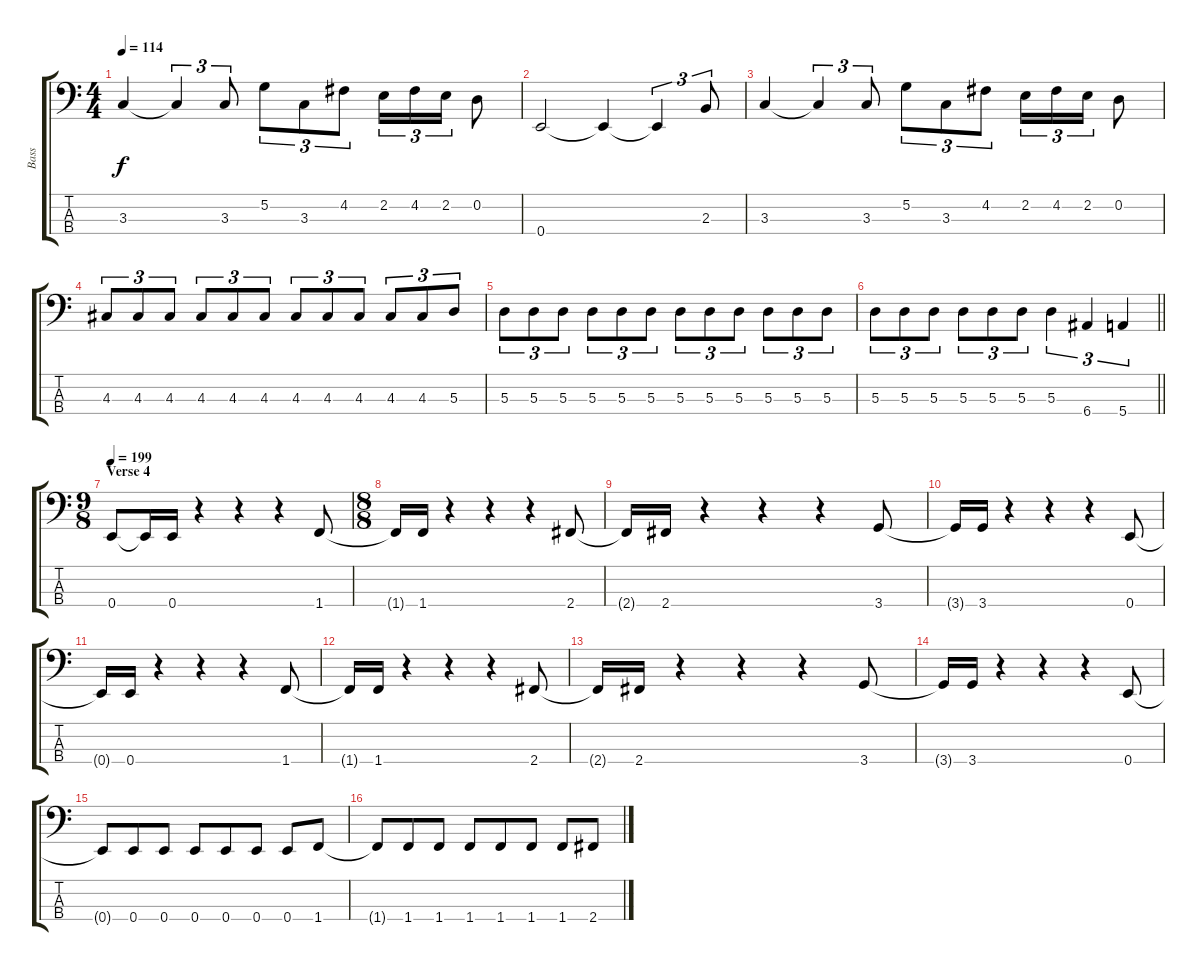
\track ("Bass" "Bass") {instrument electricbasspick}
\staff {score tabs}
\tuning (G2 D2 A1 E1) {hide}
\ts (4 4)
\tempo 114
\clef f4
\ks c
3.3.4{dy f} 3.3{t}.4{tu (3 2)} 3.3.8{tu (3 2)} 5.2.8{tu (3 2)} 3.3.8{tu (3 2)} 4.2.8{tu (3 2)} 2.2.16{tu (3 2)} 4.2.16{tu (3 2)} 2.2.16{tu (3 2)} 0.2.8 |
0.4.2 0.4{t}.4 0.4{t}.4{tu (3 2)} 2.3.8{tu (3 2)} |
3.3.4 3.3{t}.4{tu (3 2)} 3.3.8{tu (3 2)} 5.2.8{tu (3 2)} 3.3.8{tu (3 2)} 4.2.8{tu (3 2)} 2.2.16{tu (3 2)} 4.2.16{tu (3 2)} 2.2.16{tu (3 2)} 0.2.8 |
4.3.8{tu (3 2)} 4.3.8{tu (3 2)} 4.3.8{tu (3 2)} 4.3.8{tu (3 2)} 4.3.8{tu (3 2)} 4.3.8{tu (3 2)} 4.3.8{tu (3 2)} 4.3.8{tu (3 2)} 4.3.8{tu (3 2)} 4.3.8{tu (3 2)} 4.3.8{tu (3 2)} 5.3.8{tu (3 2)} |
5.3.8{tu (3 2)} 5.3.8{tu (3 2)} 5.3.8{tu (3 2)} 5.3.8{tu (3 2)} 5.3.8{tu (3 2)} 5.3.8{tu (3 2)} 5.3.8{tu (3 2)} 5.3.8{tu (3 2)} 5.3.8{tu (3 2)} 5.3.8{tu (3 2)} 5.3.8{tu (3 2)} 5.3.8{tu (3 2)} |
\barLineRight lightlight
5.3.8{tu (3 2)} 5.3.8{tu (3 2)} 5.3.8{tu (3 2)} 5.3.8{tu (3 2)} 5.3.8{tu (3 2)} 5.3.8{tu (3 2)} 5.3.4{tu (3 2)} 6.4.4{tu (3 2)} 5.4.4{tu (3 2)} |
\ts (9 8)
\section ("" "Verse 4")
\tempo 199
0.4.8 0.4{t}.16 0.4.16 r.4 r.4 r.4 1.4.8 |
\ts (8 8)
1.4{t}.16 1.4.16 r.4 r.4 r.4 2.4.8 |
2.4{t}.16 2.4.16 r.4 r.4 r.4 3.4.8 |
3.4{t}.16 3.4.16 r.4 r.4 r.4 0.4.8 |
0.4{t}.16 0.4.16 r.4 r.4 r.4 1.4.8 |
1.4{t}.16 1.4.16 r.4 r.4 r.4 2.4.8 |
2.4{t}.16 2.4.16 r.4 r.4 r.4 3.4.8 |
3.4{t}.16 3.4.16 r.4 r.4 r.4 0.4.8 |
0.4{t}.8 0.4.8 0.4.8 0.4.8 0.4.8 0.4.8 0.4.8 1.4.8 |
1.4{t}.8 1.4.8 1.4.8 1.4.8 1.4.8 1.4.8 1.4.8 2.4.8
